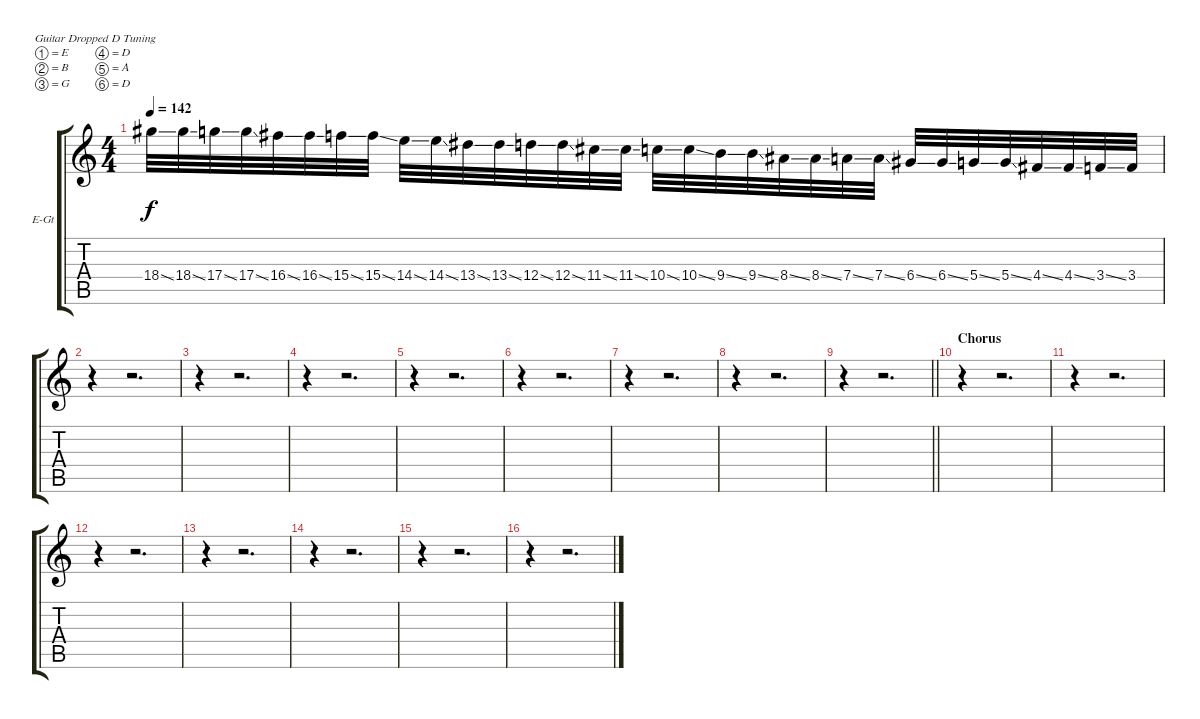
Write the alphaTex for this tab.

\bracketExtendMode groupsimilarinstruments
\firstSystemTrackNameOrientation horizontal
\otherSystemsTrackNameOrientation horizontal
\track ("Electric Guitar 4" "E-Gt") {instrument distortionguitar}
\staff {score tabs}
\tuning (E4 B3 G3 D3 A2 D2)
\ts (4 4)
\tempo 142
\clef g2
\ks c
18.4{ss}.32{dy f} 18.4{ss}.32 17.4{ss}.32 17.4{ss}.32 16.4{ss}.32 16.4{ss}.32 15.4{ss}.32 15.4{ss}.32 14.4{ss}.32 14.4{ss}.32 13.4{ss}.32 13.4{ss}.32 12.4{ss}.32 12.4{ss}.32 11.4{ss}.32 11.4{ss}.32 10.4{ss}.32 10.4{ss}.32 9.4{ss}.32 9.4{ss}.32 8.4{ss}.32 8.4{ss}.32 7.4{ss}.32 7.4{ss}.32 6.4{ss}.32 6.4{ss}.32 5.4{ss}.32 5.4{ss}.32 4.4{ss}.32 4.4{ss}.32 3.4{ss}.32 3.4.32 |
r.4 r.2{d} |
r.4 r.2{d} |
r.4 r.2{d} |
r.4 r.2{d} |
r.4 r.2{d} |
r.4 r.2{d} |
r.4 r.2{d} |
\barLineRight lightlight
r.4 r.2{d} |
\section ("" "Chorus")
r.4 r.2{d} |
r.4 r.2{d} |
r.4 r.2{d} |
r.4 r.2{d} |
r.4 r.2{d} |
r.4 r.2{d} |
r.4 r.2{d}
